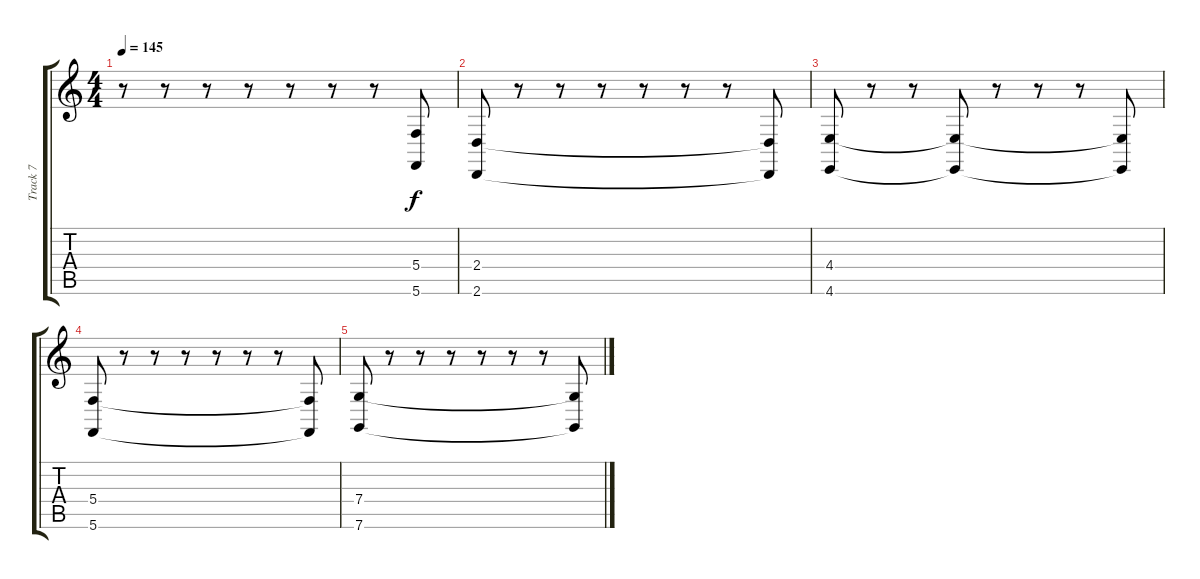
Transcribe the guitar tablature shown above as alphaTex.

\track ("Track 7" "Track 7") {instrument stringensemble1}
\staff {score tabs}
\tuning (D4 A3 F3 C3 G2 C2) {hide}
\ts (4 4)
\tempo 145
\clef g2
\ks c
r.8{dy f} r.8 r.8 r.8 r.8 r.8 r.8 (5.4{t} 5.6{t}).8 |
(2.4 2.6).8 r.8 r.8 r.8 r.8 r.8 r.8 (2.4{t} 2.6{t}).8 |
(4.4 4.6).8 r.8 r.8 (4.4{t} 4.6{t}).8 r.8 r.8 r.8 (4.4{t} 4.6{t}).8 |
(5.4 5.6).8 r.8 r.8 r.8 r.8 r.8 r.8 (5.4{t} 5.6{t}).8 |
(7.4 7.6).8 r.8 r.8 r.8 r.8 r.8 r.8 (7.4{t} 7.6{t}).8
